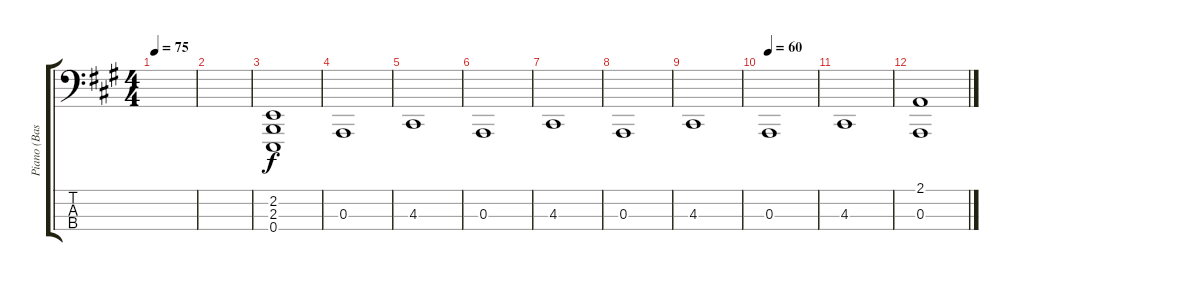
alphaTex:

\track ("Piano (Bass)" "Piano (Bas") {instrument acousticgrandpiano}
\staff {score tabs}
\tuning (G2 D2 A1 E1) {hide}
\ts (4 4)
\tempo 75
\clef f4
\ks a
|
|
(2.2 2.3 0.4).1 |
0.3.1 |
4.3.1 |
0.3.1 |
4.3.1 |
0.3.1 |
4.3.1 |
\tempo 60
0.3.1 |
4.3.1 |
(2.1 0.3).1
